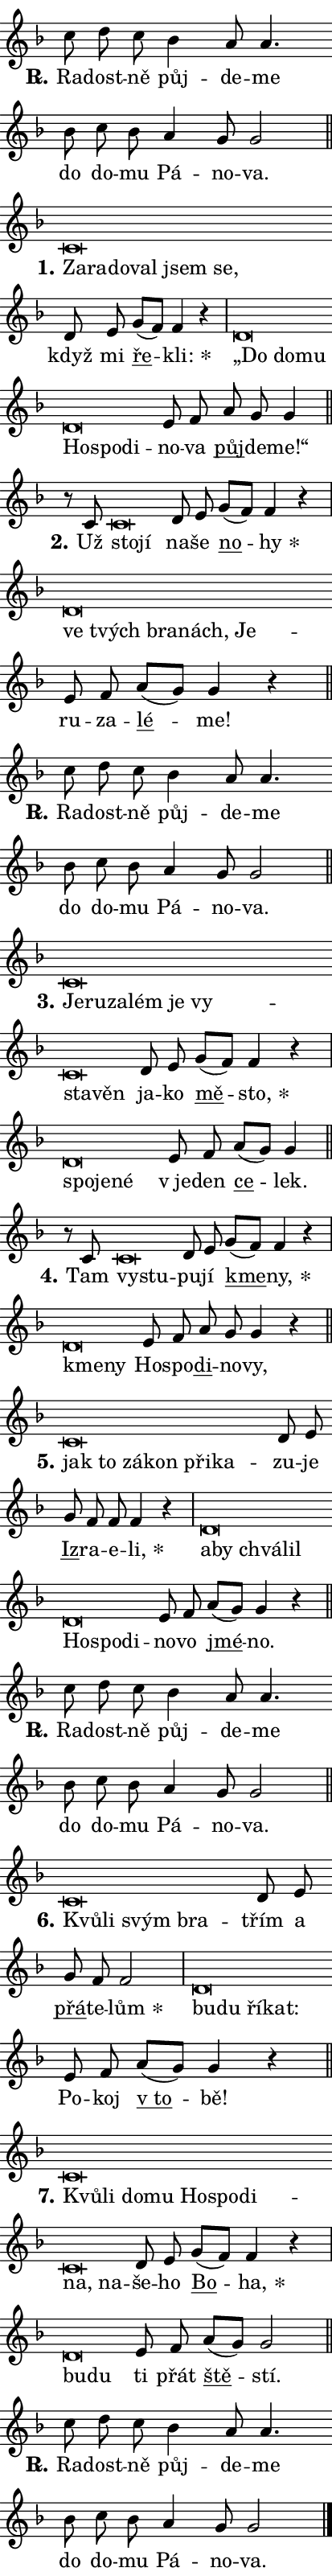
\version "2.24.0"
\header { tagline = "" }
\paper {
  indent = 0\cm
  top-margin = 0\cm
  right-margin = 0\cm
  bottom-margin = 0\cm
  left-margin = 0\cm
  paper-width = 7\cm
  page-breaking = #ly:one-page-breaking
  system-system-spacing.basic-distance = #11
  score-system-spacing.basic-distance = #11
  ragged-last = ##f
}


%% Author: Thomas Morley
%% https://lists.gnu.org/archive/html/lilypond-user/2020-05/msg00002.html
#(define (line-position grob)
"Returns position of @var[grob} in current system:
   @code{'start}, if at first time-step
   @code{'end}, if at last time-step
   @code{'middle} otherwise
"
  (let* ((col (ly:item-get-column grob))
         (ln (ly:grob-object col 'left-neighbor))
         (rn (ly:grob-object col 'right-neighbor))
         (col-to-check-left (if (ly:grob? ln) ln col))
         (col-to-check-right (if (ly:grob? rn) rn col))
         (break-dir-left
           (and
             (ly:grob-property col-to-check-left 'non-musical #f)
             (ly:item-break-dir col-to-check-left)))
         (break-dir-right
           (and
             (ly:grob-property col-to-check-right 'non-musical #f)
             (ly:item-break-dir col-to-check-right))))
        (cond ((eqv? 1 break-dir-left) 'start)
              ((eqv? -1 break-dir-right) 'end)
              (else 'middle))))

#(define (tranparent-at-line-position vctor)
  (lambda (grob)
  "Relying on @code{line-position} select the relevant enry from @var{vctor}.
Used to determine transparency,"
    (case (line-position grob)
      ((end) (not (vector-ref vctor 0)))
      ((middle) (not (vector-ref vctor 1)))
      ((start) (not (vector-ref vctor 2))))))

noteHeadBreakVisibility =
#(define-music-function (break-visibility)(vector?)
"Makes @code{NoteHead}s transparent relying on @var{break-visibility}"
#{
  \override NoteHead.transparent =
    #(tranparent-at-line-position break-visibility)
#})

#(define delete-ledgers-for-transparent-note-heads
  (lambda (grob)
    "Reads whether a @code{NoteHead} is transparent.
If so this @code{NoteHead} is removed from @code{'note-heads} from
@var{grob}, which is supposed to be @code{LedgerLineSpanner}.
As a result ledgers are not printed for this @code{NoteHead}"
    (let* ((nhds-array (ly:grob-object grob 'note-heads))
           (nhds-list
             (if (ly:grob-array? nhds-array)
                 (ly:grob-array->list nhds-array)
                 '()))
           ;; Relies on the transparent-property being done before
           ;; Staff.LedgerLineSpanner.after-line-breaking is executed.
           ;; This is fragile ...
           (to-keep
             (remove
               (lambda (nhd)
                 (ly:grob-property nhd 'transparent #f))
               nhds-list)))
      ;; TODO find a better method to iterate over grob-arrays, similiar
      ;; to filter/remove etc for lists
      ;; For now rebuilt from scratch
      (set! (ly:grob-object grob 'note-heads)  '())
      (for-each
        (lambda (nhd)
          (ly:pointer-group-interface::add-grob grob 'note-heads nhd))
        to-keep))))

hideNotes = {
  \noteHeadBreakVisibility #begin-of-line-visible
}
unHideNotes = {
  \noteHeadBreakVisibility #all-visible
}

% work-around for resetting accidentals
% https://lilypond.org/doc/v2.23/Documentation/notation/displaying-rhythms#unmetered-music
cadenzaMeasure = {
  \cadenzaOff
  \partial 1024 s1024
  \cadenzaOn
}

#(define-markup-command (accent layout props text) (markup?)
  "Underline accented syllable"
  (interpret-markup layout props
    #{\markup \override #'(offset . 4.3) \underline { #text }#}))

responsum = \markup \concat {
  "R" \hspace #-1.05 \path #0.1 #'((moveto 0 0.07) (lineto 0.9 0.8)) \hspace #0.05 "."
}

\layout {
    \context {
        \Staff
        \remove "Time_signature_engraver"
        \override LedgerLineSpanner.after-line-breaking = #delete-ledgers-for-transparent-note-heads
    }
    \context {
        \Voice {
            \override NoteHead.output-attributes = #'((class . "notehead"))
            \override Hairpin.height = #0.55
        }
    }
    \context {
        \Lyrics {
            \override StanzaNumber.output-attributes = #'((class . "stanzanumber"))
            \override LyricSpace.minimum-distance = #0.9
            \override LyricText.font-name = #"TeX Gyre Schola"
            \override LyricText.font-size = 1
            \override StanzaNumber.font-name = #"TeX Gyre Schola Bold"
            \override StanzaNumber.font-size = 1
        }
    }
}

% magnetic-lyrics.ily
%
%   written by
%     Jean Abou Samra <jean@abou-samra.fr>
%     Werner Lemberg <wl@gnu.org>
%
%   adapted by
%     Jiri Hon <jiri.hon@gmail.com>
%
% Version 2022-Apr-15

% https://www.mail-archive.com/lilypond-user@gnu.org/msg149350.html

#(define (Left_hyphen_pointer_engraver context)
   "Collect syllable-hyphen-syllable occurrences in lyrics and store
them in properties.  This engraver only looks to the left.  For
example, if the lyrics input is @code{foo -- bar}, it does the
following.

@itemize @bullet
@item
Set the @code{text} property of the @code{LyricHyphen} grob between
@q{foo} and @q{bar} to @code{foo}.

@item
Set the @code{left-hyphen} property of the @code{LyricText} grob with
text @q{foo} to the @code{LyricHyphen} grob between @q{foo} and
@q{bar}.
@end itemize

Use this auxiliary engraver in combination with the
@code{lyric-@/text::@/apply-@/magnetic-@/offset!} hook."
   (let ((hyphen #f)
         (text #f))
     (make-engraver
      (acknowledgers
       ((lyric-syllable-interface engraver grob source-engraver)
        (set! text grob)))
      (end-acknowledgers
       ((lyric-hyphen-interface engraver grob source-engraver)
        ;(when (not (grob::has-interface grob 'lyric-space-interface))
          (set! hyphen grob)));)
      ((stop-translation-timestep engraver)
       (when (and text hyphen)
         (ly:grob-set-object! text 'left-hyphen hyphen))
       (set! text #f)
       (set! hyphen #f)))))

#(define (lyric-text::apply-magnetic-offset! grob)
   "If the space between two syllables is less than the value in
property @code{LyricText@/.details@/.squash-threshold}, move the right
syllable to the left so that it gets concatenated with the left
syllable.

Use this function as a hook for
@code{LyricText@/.after-@/line-@/breaking} if the
@code{Left_@/hyphen_@/pointer_@/engraver} is active."
   (let ((hyphen (ly:grob-object grob 'left-hyphen #f)))
     (when hyphen
       (let ((left-text (ly:spanner-bound hyphen LEFT)))
         (when (grob::has-interface left-text 'lyric-syllable-interface)
           (let* ((common (ly:grob-common-refpoint grob left-text X))
                  (this-x-ext (ly:grob-extent grob common X))
                  (left-x-ext
                   (begin
                     ;; Trigger magnetism for left-text.
                     (ly:grob-property left-text 'after-line-breaking)
                     (ly:grob-extent left-text common X)))
                  ;; `delta` is the gap width between two syllables.
                  (delta (- (interval-start this-x-ext)
                            (interval-end left-x-ext)))
                  (details (ly:grob-property grob 'details))
                  (threshold (assoc-get 'squash-threshold details 0.2)))
             (when (< delta threshold)
               (let* (;; We have to manipulate the input text so that
                      ;; ligatures crossing syllable boundaries are not
                      ;; disabled.  For languages based on the Latin
                      ;; script this is essentially a beautification.
                      ;; However, for non-Western scripts it can be a
                      ;; necessity.
                      (lt (ly:grob-property left-text 'text))
                      (rt (ly:grob-property grob 'text))
                      (is-space (grob::has-interface hyphen 'lyric-space-interface))
                      (space (if is-space " " ""))
                      (space-markup (grob-interpret-markup grob " "))
                      (space-size (interval-length (ly:stencil-extent space-markup X)))
                      (extra-delta (if is-space space-size 0))
                      ;; Append new syllable.
                      (ltrt-space (if (and (string? lt) (string? rt))
                                (string-append lt space rt)
                                (make-concat-markup (list lt space rt))))
                      ;; Right-align `ltrt` to the right side.
                      (ltrt-space-markup (grob-interpret-markup
                               grob
                               (make-translate-markup
                                (cons (interval-length this-x-ext) 0)
                                (make-right-align-markup ltrt-space)))))
                 (begin
                   ;; Don't print `left-text`.
                   (ly:grob-set-property! left-text 'stencil #f)
                   ;; Set text and stencil (which holds all collected
                   ;; syllables so far) and shift it to the left.
                   (ly:grob-set-property! grob 'text ltrt-space)
                   (ly:grob-set-property! grob 'stencil ltrt-space-markup)
                   (ly:grob-translate-axis! grob (- (- delta extra-delta)) X))))))))))


#(define (lyric-hyphen::displace-bounds-first grob)
   ;; Make very sure this callback isn't triggered too early.
   (let ((left (ly:spanner-bound grob LEFT))
         (right (ly:spanner-bound grob RIGHT)))
     (ly:grob-property left 'after-line-breaking)
     (ly:grob-property right 'after-line-breaking)
     (ly:lyric-hyphen::print grob)))

squashThreshold = #0.4

\layout {
  \context {
    \Lyrics
    \consists #Left_hyphen_pointer_engraver
    \override LyricText.after-line-breaking =
      #lyric-text::apply-magnetic-offset!
    \override LyricHyphen.stencil = #lyric-hyphen::displace-bounds-first
    \override LyricText.details.squash-threshold = \squashThreshold
    \override LyricHyphen.minimum-distance = 0
    \override LyricHyphen.minimum-length = \squashThreshold
  }
}

squash = \override LyricText.details.squash-threshold = 9999
unSquash = \override LyricText.details.squash-threshold = \squashThreshold

left = \override LyricText.self-alignment-X = #LEFT
unLeft = \revert LyricText.self-alignment-X

starOffset = #(lambda (grob) 
                (let ((x_offset (ly:self-alignment-interface::aligned-on-x-parent grob)))
                  (if (= x_offset 0) 0 (+ x_offset 1.2))))

star = #(define-music-function (syllable)(string?)
"Append star separator at the end of a syllable"
#{
  \once \override LyricText.X-offset = #starOffset
  \lyricmode { \markup {
    #syllable
    \override #'((font-name . "TeX Gyre Schola Bold")) \hspace #0.2 \lower #0.65 \larger "*"
  } }
#})

starAccent = #(define-music-function (syllable)(string?)
"Append star separator at the end of a syllable and make accent"
#{
  \once \override LyricText.X-offset = #starOffset
  \lyricmode { \markup {
    \accent #syllable
    \override #'((font-name . "TeX Gyre Schola Bold")) \hspace #0.2 \lower #0.65 \larger "*"
  } }
#})

breath = #(define-music-function (syllable)(string?)
"Append breathing indicator at the end of a syllable"
#{
  \lyricmode { \markup { #syllable "+" } }
#})

optionalBreath = #(define-music-function (syllable)(string?)
"Append optional breathing indicator at the end of a syllable"
#{
  \lyricmode { \markup { #syllable "(+)" } }
#})


\score {
    <<
        \new Voice = "melody" { \cadenzaOn \key f \major \relative { c''8 d c bes4 a8 a4. \bar "" bes8 c bes a4 g8 g2 \cadenzaMeasure \bar "||" \break } }
        \new Lyrics \lyricsto "melody" { \lyricmode { \set stanza = \responsum
Ra -- dost -- ně půj -- de -- me do do -- mu Pá -- no -- va. } }
    >>
    \layout {}
}

\score {
    <<
        \new Voice = "melody" { \cadenzaOn \key f \major \relative { c'\breve*1/16 \hideNotes \breve*1/16 \bar "" \breve*1/16 \bar "" \breve*1/16 \bar "" \breve*1/16 \breve*1/16 \bar "" \unHideNotes d8 e \bar "" g[( f)] f4 r \cadenzaMeasure \bar "|" d\breve*1/16 \hideNotes \breve*1/16 \bar "" \breve*1/16 \bar "" \breve*1/16 \bar "" \breve*1/16 \breve*1/16 \bar "" \unHideNotes e8 f \bar "" a g g4 \cadenzaMeasure \bar "||" \break } }
        \new Lyrics \lyricsto "melody" { \lyricmode { \set stanza = "1."
\left Za -- \squash ra -- do -- val jsem se, \unLeft \unSquash když mi \markup \accent ře -- \star kli: \left „Do \squash do -- mu Ho -- spo -- di -- \unLeft \unSquash no -- va \markup \accent půj -- de -- me!“ } }
    >>
    \layout {}
}

\score {
    <<
        \new Voice = "melody" { \cadenzaOn \key f \major \relative { r8 c'8 c\breve*1/16 \hideNotes \breve*1/16 \bar "" \unHideNotes d8 e \bar "" g[( f)] f4 r \cadenzaMeasure \bar "|" d\breve*1/16 \hideNotes \breve*1/16 \bar "" \breve*1/16 \bar "" \breve*1/16 \breve*1/16 \bar "" \unHideNotes e8 f \bar "" a[( g)] g4 r \cadenzaMeasure \bar "||" \break } }
        \new Lyrics \lyricsto "melody" { \lyricmode { \set stanza = "2."
Už \left sto -- \squash jí \unLeft \unSquash na -- še \markup \accent no -- \star hy \left ve \squash tvých bra -- nách, Je -- \unLeft \unSquash ru -- za -- \markup \accent lé -- me! } }
    >>
    \layout {}
}

\score {
    <<
        \new Voice = "melody" { \cadenzaOn \key f \major \relative { c''8 d c bes4 a8 a4. \bar "" bes8 c bes a4 g8 g2 \cadenzaMeasure \bar "||" \break } }
        \new Lyrics \lyricsto "melody" { \lyricmode { \set stanza = \responsum
Ra -- dost -- ně půj -- de -- me do do -- mu Pá -- no -- va. } }
    >>
    \layout {}
}

\score {
    <<
        \new Voice = "melody" { \cadenzaOn \key f \major \relative { c'\breve*1/16 \hideNotes \breve*1/16 \bar "" \breve*1/16 \bar "" \breve*1/16 \bar "" \breve*1/16 \bar "" \breve*1/16 \bar "" \breve*1/16 \breve*1/16 \bar "" \unHideNotes d8 e \bar "" g[( f)] f4 r \cadenzaMeasure \bar "|" d\breve*1/16 \hideNotes \breve*1/16 \breve*1/16 \bar "" \unHideNotes e8 f \bar "" a[( g)] g4 \cadenzaMeasure \bar "||" \break } }
        \new Lyrics \lyricsto "melody" { \lyricmode { \set stanza = "3."
\left Je -- \squash ru -- za -- lém je vy -- sta -- věn \unLeft \unSquash ja -- ko \markup \accent mě -- \star sto, \left spo -- \squash je -- né \unLeft \unSquash "v je" -- den \markup \accent ce -- lek. } }
    >>
    \layout {}
}

\score {
    <<
        \new Voice = "melody" { \cadenzaOn \key f \major \relative { r8 c'8 c\breve*1/16 \hideNotes \breve*1/16 \bar "" \unHideNotes d8 e \bar "" g[( f)] f4 r \cadenzaMeasure \bar "|" d\breve*1/16 \hideNotes \breve*1/16 \bar "" \unHideNotes e8 f \bar "" a g g4 r \cadenzaMeasure \bar "||" \break } }
        \new Lyrics \lyricsto "melody" { \lyricmode { \set stanza = "4."
Tam \left vy -- \squash stu -- \unLeft \unSquash pu -- jí \markup \accent kme -- \star ny, \left kme -- \squash ny \unLeft \unSquash Ho -- spo -- \markup \accent di -- no -- vy, } }
    >>
    \layout {}
}

\score {
    <<
        \new Voice = "melody" { \cadenzaOn \key f \major \relative { c'\breve*1/16 \hideNotes \breve*1/16 \bar "" \breve*1/16 \bar "" \breve*1/16 \bar "" \breve*1/16 \breve*1/16 \bar "" \unHideNotes d8 e \bar "" g f f f4 r \cadenzaMeasure \bar "|" d\breve*1/16 \hideNotes \breve*1/16 \bar "" \breve*1/16 \bar "" \breve*1/16 \bar "" \breve*1/16 \bar "" \breve*1/16 \breve*1/16 \bar "" \unHideNotes e8 f \bar "" a[( g)] g4 r \cadenzaMeasure \bar "||" \break } }
        \new Lyrics \lyricsto "melody" { \lyricmode { \set stanza = "5."
\left jak \squash to zá -- kon při -- ka -- \unLeft \unSquash zu -- je \markup \accent Iz -- ra -- e -- \star li, \left a -- \squash by chvá -- lil Ho -- spo -- di -- \unLeft \unSquash no -- vo \markup \accent jmé -- no. } }
    >>
    \layout {}
}

\score {
    <<
        \new Voice = "melody" { \cadenzaOn \key f \major \relative { c''8 d c bes4 a8 a4. \bar "" bes8 c bes a4 g8 g2 \cadenzaMeasure \bar "||" \break } }
        \new Lyrics \lyricsto "melody" { \lyricmode { \set stanza = \responsum
Ra -- dost -- ně půj -- de -- me do do -- mu Pá -- no -- va. } }
    >>
    \layout {}
}

\score {
    <<
        \new Voice = "melody" { \cadenzaOn \key f \major \relative { c'\breve*1/16 \hideNotes \breve*1/16 \bar "" \breve*1/16 \breve*1/16 \bar "" \unHideNotes d8 e \bar "" g f f2 \cadenzaMeasure \bar "|" d\breve*1/16 \hideNotes \breve*1/16 \bar "" \breve*1/16 \breve*1/16 \bar "" \unHideNotes e8 f \bar "" a[( g)] g4 r \cadenzaMeasure \bar "||" \break } }
        \new Lyrics \lyricsto "melody" { \lyricmode { \set stanza = "6."
\left Kvů -- \squash li svým bra -- \unLeft \unSquash třím a \markup \accent přá -- te -- \star lům \left bu -- \squash du ří -- kat: \unLeft \unSquash Po -- koj \markup \accent "v to" -- bě! } }
    >>
    \layout {}
}

\score {
    <<
        \new Voice = "melody" { \cadenzaOn \key f \major \relative { c'\breve*1/16 \hideNotes \breve*1/16 \bar "" \breve*1/16 \bar "" \breve*1/16 \bar "" \breve*1/16 \bar "" \breve*1/16 \bar "" \breve*1/16 \bar "" \breve*1/16 \breve*1/16 \bar "" \unHideNotes d8 e \bar "" g[( f)] f4 r \cadenzaMeasure \bar "|" d\breve*1/16 \hideNotes \breve*1/16 \bar "" \unHideNotes e8 f \bar "" a[( g)] g2 \cadenzaMeasure \bar "||" \break } }
        \new Lyrics \lyricsto "melody" { \lyricmode { \set stanza = "7."
\left Kvů -- \squash li do -- mu Ho -- spo -- di -- na, na -- \unLeft \unSquash še -- ho \markup \accent Bo -- \star ha, \left bu -- \squash du \unLeft \unSquash ti přát \markup \accent ště -- stí. } }
    >>
    \layout {}
}

\score {
    <<
        \new Voice = "melody" { \cadenzaOn \key f \major \relative { c''8 d c bes4 a8 a4. \bar "" bes8 c bes a4 g8 g2 \cadenzaMeasure \bar "||" \break } \bar "|." }
        \new Lyrics \lyricsto "melody" { \lyricmode { \set stanza = \responsum
Ra -- dost -- ně půj -- de -- me do do -- mu Pá -- no -- va. } }
    >>
    \layout {}
}
